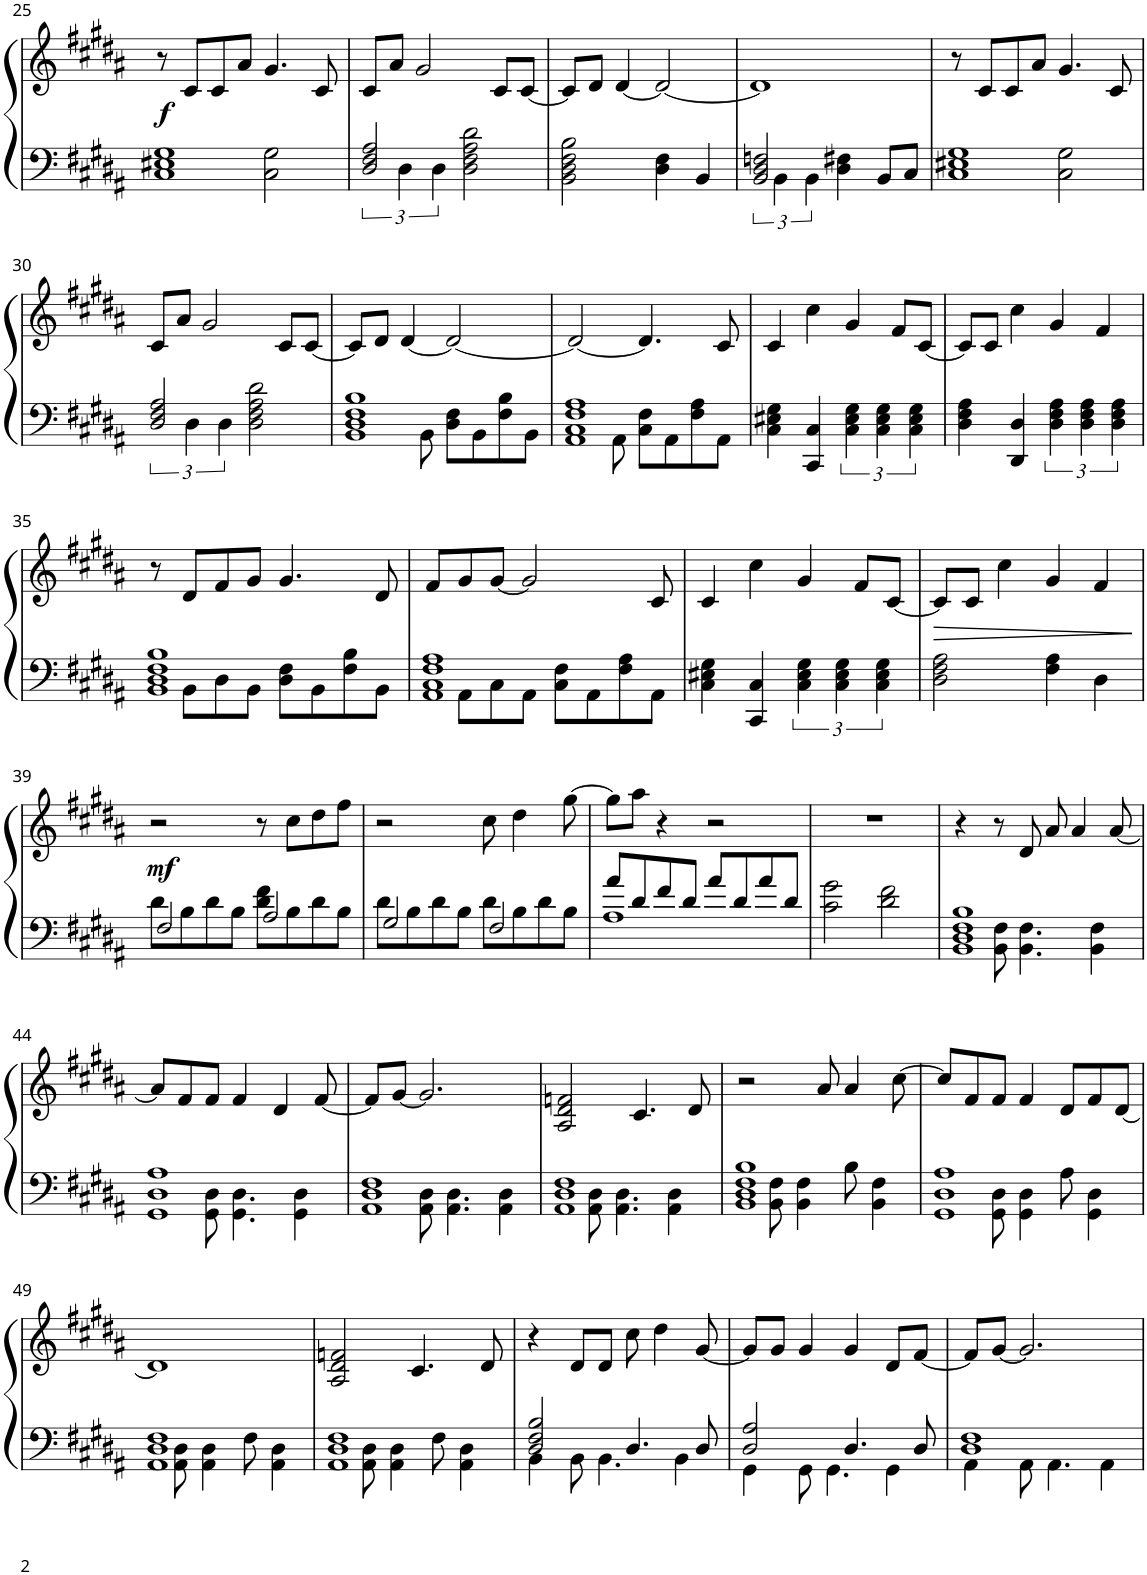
**kern	**kern	**dynam
*part1	*part1	*part1
*staff2	*staff1	*staff1/2
*I"Piano	*	*
*I'Pno.	*	*
!!LO:PB:g=z
*clefF4	*clefG2	*
*k[f#c#g#d#a#]	*k[f#c#g#d#a#]	*
*M4/4	*M4/4	*
=25	=25	=25
*^	*	*
!	!	!	!LO:DY:b
1C# 1E#X 1G#	2ryy	8r	f
.	.	8c#/L	.
.	.	8c#/	.
.	.	8a#/J	.
.	2C#\ 2G#\	4.g#/	.
.	.	8c#/	.
=26	=26	=26	=26
2D#/ 2F#/ 2A#/	6ryy	8c#/L	.
.	.	8a#/J	.
.	6D#\	.	.
.	.	2g#/	.
.	6D#\	.	.
2D#\ 2F#\ 2A#\ 2d#\	2ryy	.	.
.	.	8c#/L	.
.	.	[8c#/J	.
*v	*v	*	*
=27	=27	=27
2BB\ 2D#\ 2F#\ 2B\	8c#/L]	.
.	8d#/J	.
.	[4d#/	.
4D#\ 4F#\	2d#/_	.
4BB/	.	.
=28	=28	=28
*^	*	*
2BB/ 2D#/ 2Fn/	6ryy	1d#]	.
.	6BB\	.	.
.	6BB\	.	.
4D#\ 4F#X\	2ryy	.	.
8BB/L	.	.	.
8C#/J	.	.	.
=29	=29	=29	=29
1C# 1E#X 1G#	2ryy	8r	.
.	.	8c#/L	.
.	.	8c#/	.
.	.	8a#/J	.
.	2C#\ 2G#\	4.g#/	.
.	.	8c#/	.
!!LO:LB:g=z
=30	=30	=30	=30
2D#/ 2F#/ 2A#/	6ryy	8c#/L	.
.	.	8a#/J	.
.	6D#\	.	.
.	.	2g#/	.
.	6D#\	.	.
2D#\ 2F#\ 2A#\ 2d#\	2ryy	.	.
.	.	8c#/L	.
.	.	[8c#/J	.
=31	=31	=31	=31
1BB 1D# 1F# 1B	4.ryy	8c#/L]	.
.	.	8d#/J	.
.	.	[4d#/	.
.	8BB\	.	.
.	8D#\ 8F#\L	2d#/_	.
.	8BB\	.	.
.	8F#\ 8B\	.	.
.	8BB\J	.	.
=32	=32	=32	=32
1AA# 1C# 1F# 1A#	4.ryy	2d#/_	.
.	8AA#\	.	.
.	8C#\ 8F#\L	4.d#/]	.
.	8AA#\	.	.
.	8F#\ 8A#\	.	.
.	8AA#\J	8c#/	.
*v	*v	*	*
=33	=33	=33
4C#\ 4E#X\ 4G#\	4c#/	.
4CC#/ 4C#/	4cc#\	.
6C#\ 6E#\ 6G#\	4g#/	.
6C#\ 6E#\ 6G#\	.	.
.	8f#/L	.
6C#\ 6E#\ 6G#\	.	.
.	[8c#/J	.
=34	=34	=34
4D#\ 4F#\ 4A#\	8c#/L]	.
.	8c#/J	.
4DD#/ 4D#/	4cc#\	.
6D#\ 6F#\ 6A#\	4g#/	.
6D#\ 6F#\ 6A#\	.	.
.	4f#/	.
6D#\ 6F#\ 6A#\	.	.
!!LO:LB:g=z
=35	=35	=35
*^	*	*
1BB 1D# 1F# 1B	8ryy	8r	.
.	8BB\L	8d#/L	.
.	8D#\	8f#/	.
.	8BB\J	8g#/J	.
.	8D#\ 8F#\L	4.g#/	.
.	8BB\	.	.
.	8F#\ 8B\	.	.
.	8BB\J	8d#/	.
=36	=36	=36	=36
1AA# 1C# 1F# 1A#	8ryy	8f#/L	.
.	8AA#\L	8g#/	.
.	8C#\	[8g#/J	.
.	8AA#\J	2g#/]	.
.	8C#\ 8F#\L	.	.
.	8AA#\	.	.
.	8F#\ 8A#\	.	.
.	8AA#\J	8c#/	.
*v	*v	*	*
=37	=37	=37
4C#\ 4E#X\ 4G#\	4c#/	.
4CC#/ 4C#/	4cc#\	.
6C#\ 6E#\ 6G#\	4g#/	.
6C#\ 6E#\ 6G#\	.	.
.	8f#/L	.
6C#\ 6E#\ 6G#\	.	.
.	[8c#/J	.
=38	=38	=38
!	!	!LO:HP:b
2D#\ 2F#\ 2A#\	8c#/L]	>
.	8c#/J	.
.	4cc#\	.
4F#\ 4A#\	4g#/	.
4D#\	4f#/	.
.	.	]
!!LO:LB:g=z
=39	=39	=39
*^	*	*
!	!	!	!LO:DY:b
2F#/	8d#\L	2r	mf
.	8B\	.	.
.	8d#\	.	.
.	8B\J	.	.
2A#/	8d#\ 8f#\L	8r	.
.	8B\	8cc#\L	.
.	8d#\	8dd#\	.
.	8B\J	8ff#\J	.
=40	=40	=40	=40
2G#/	8d#\L	2r	.
.	8B\	.	.
.	8d#\	.	.
.	8B\J	.	.
2F#/	8d#\L	8cc#\	.
.	8B\	4dd#\	.
.	8d#\	.	.
.	8B\J	[8gg#\	.
=41	=41	=41	=41
8a#/L	1A#	8gg#\L]	.
8d#/	.	8aa#\J	.
8f#/	.	4r	.
8d#/J	.	.	.
8a#/L	.	2r	.
8d#/	.	.	.
8a#/	.	.	.
8d#/J	.	.	.
*v	*v	*	*
=42	=42	=42
2c#\ 2g#\	1r	.
2d#\ 2f#\	.	.
=43	=43	=43
*^	*	*
1BB 1D# 1F# 1B	4ryy	4r	.
.	8BB\ 8F#\	8r	.
.	4.BB\ 4.F#\	8d#/	.
.	.	8a#/	.
.	.	4a#/	.
.	4BB\ 4F#\	.	.
.	.	[8a#/	.
!!LO:LB:g=z
=44	=44	=44	=44
1GG# 1D# 1A#	4ryy	8a#/L]	.
.	.	8f#/	.
.	8GG#\ 8D#\	8f#/J	.
.	4.GG#\ 4.D#\	4f#/	.
.	.	4d#/	.
.	4GG#\ 4D#\	.	.
.	.	[8f#/	.
=45	=45	=45	=45
1AA# 1D# 1F#	4ryy	8f#/L]	.
.	.	[8g#/J	.
.	8AA#\ 8D#\	2.g#/]	.
.	4.AA#\ 4.D#\	.	.
.	4AA#\ 4D#\	.	.
=46	=46	=46	=46
1AA# 1D# 1F#	4ryy	2A#/ 2d#/ 2fn/	.
.	8AA#\ 8D#\	.	.
.	4.AA#\ 4.D#\	.	.
.	.	4.c#/	.
.	4AA#\ 4D#\	.	.
.	.	8d#/	.
=47	=47	=47	=47
1BB 1D# 1F# 1B	4ryy	2r	.
.	8BB\ 8F#\	.	.
.	4BB\ 4F#\	.	.
.	.	8a#/	.
.	8B\	4a#/	.
.	4BB\ 4F#\	.	.
.	.	[8cc#\	.
=48	=48	=48	=48
1GG# 1D# 1A#	4ryy	8cc#/L]	.
.	.	8f#/	.
.	8GG#\ 8D#\	8f#/J	.
.	4GG#\ 4D#\	4f#/	.
.	8A#\	8d#/L	.
.	4GG#\ 4D#\	8f#/	.
.	.	[8d#/J	.
!!LO:LB:g=z
=49	=49	=49	=49
1AA# 1D# 1F#	4ryy	1d#]	.
.	8AA#\ 8D#\	.	.
.	4AA#\ 4D#\	.	.
.	8F#\	.	.
.	4AA#\ 4D#\	.	.
=50	=50	=50	=50
1AA# 1D# 1F#	4ryy	2A#/ 2d#/ 2fn/	.
.	8AA#\ 8D#\	.	.
.	4AA#\ 4D#\	.	.
.	.	4.c#/	.
.	8F#\	.	.
.	4AA#\ 4D#\	.	.
.	.	8d#/	.
=51	=51	=51	=51
2D#/ 2F#/ 2B/	4BB\	4r	.
.	8BB\	8d#/L	.
.	4.BB\	8d#/J	.
4.D#/	.	8cc#\	.
.	.	4dd#\	.
.	4BB\	.	.
8D#/	.	[8g#/	.
=52	=52	=52	=52
2D#/ 2A#/	4GG#\	8g#/L]	.
.	.	8g#/J	.
.	8GG#\	4g#/	.
.	4.GG#\	.	.
4.D#/	.	4g#/	.
.	4GG#\	8d#/L	.
8D#/	.	[8f#/J	.
=53	=53	=53	=53
1D# 1F#	4AA#\	8f#/L]	.
.	.	[8g#/J	.
.	8AA#\	2.g#/]	.
.	4.AA#\	.	.
.	4AA#\	.	.
*v	*v	*	*
=	=	=
*-	*-	*-
